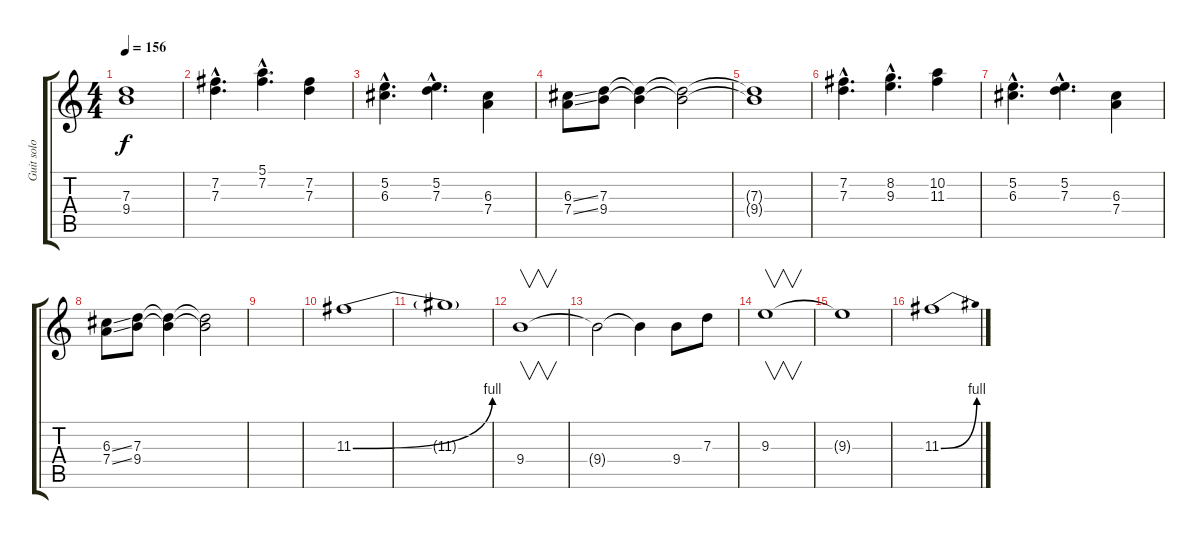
\track ("Guit solo" "Guit solo") {instrument acousticguitarsteel}
\staff {score tabs}
\tuning (E4 B3 G3 D3 A2 E2) {hide}
\ts (4 4)
\tempo 156
\clef g2
\ks c
(7.3{t} 9.4{t}).1{dy f} |
(7.2{hac} 7.3{hac}).4{d} (5.1{hac} 7.2{hac}).4{d} (7.2 7.3).4 |
(5.2{hac} 6.3{hac}).4{d} (5.2{hac} 7.3{hac}).4{d} (6.3 7.4).4 |
(6.3{ss} 7.4{ss}).8 (7.3 9.4).8 (7.3{t} 9.4{t}).4 (7.3{t} 9.4{t}).2 |
(7.3{t} 9.4{t}).1 |
(7.2{hac} 7.3{hac}).4{d} (8.2{hac} 9.3{hac}).4{d} (10.2 11.3).4 |
(5.2{hac} 6.3{hac}).4{d} (5.2{hac} 7.3{hac}).4{d} (6.3 7.4).4 |
(6.3{ss} 7.4{ss}).8 (7.3 9.4).8 (7.3{t} 9.4{t}).4 (7.3{t} 9.4{t}).2 |
|
11.3{be (bend 0 0 60 4)}.1 |
11.3{t}.1 |
9.4.1{v} |
9.4{t}.2 9.4{t}.4 9.4.8 7.3.8 |
9.3.1{v} |
9.3{t}.1 |
11.3{be (bend 0 0 60 4)}.1
